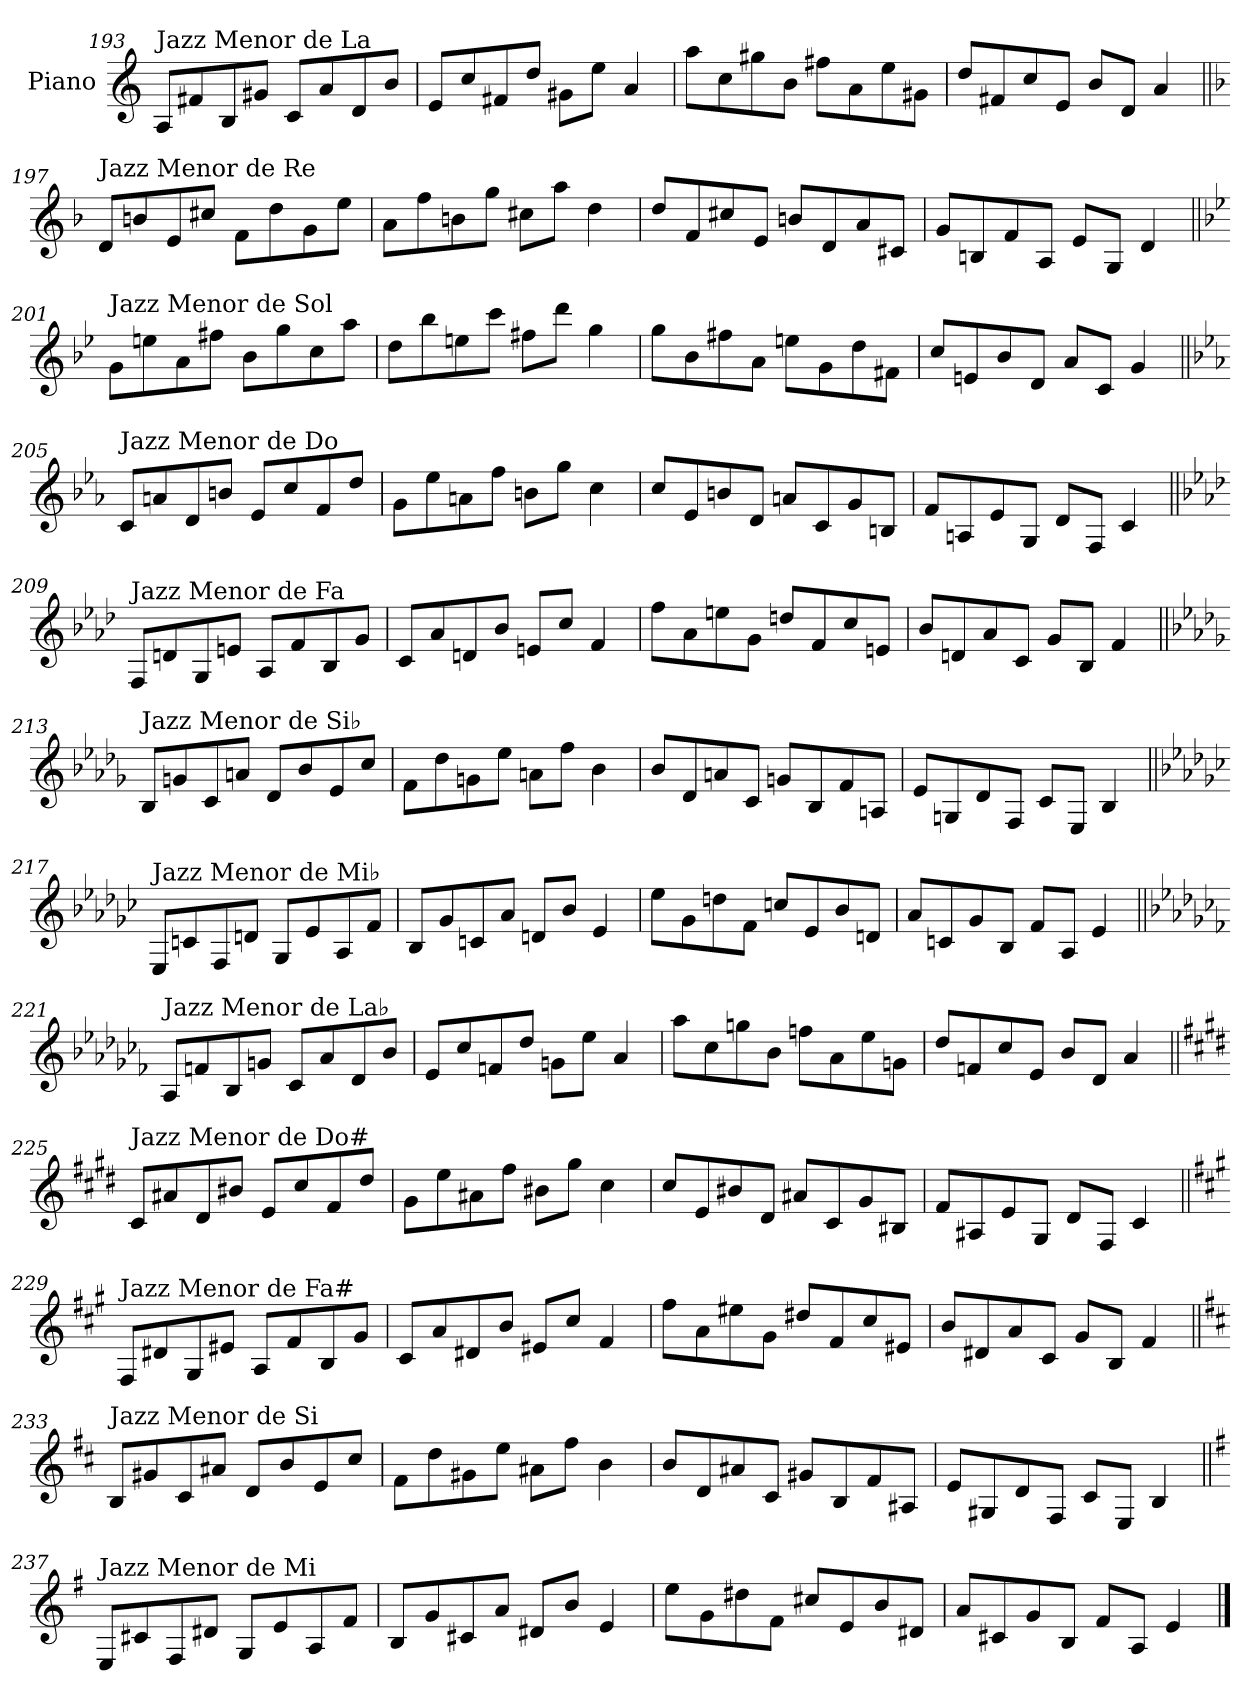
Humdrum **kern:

**kern
*part1
*staff1
*I"Piano
*I'Pno.
!!LO:PB:g=z
*clefG2
*k[]
=193
!LO:TX:a:t=Jazz Menor de La
8A/L
8f#X/
8B/
8g#X/J
8c/L
8a/
8d/
8b/J
=194
8e/L
8cc/
8f#X/
8dd/J
8g#X\L
8ee\J
4a/
=195
8aa\L
8cc\
8gg#X\
8b\J
8ff#X\L
8a\
8ee\
8g#X\J
=196
8dd/L
8f#X/
8cc/
8e/J
8b/L
8d/J
4a/
!!LO:LB:g=z
=197||
*k[b-]
!LO:TX:a:t=Jazz Menor de Re
8d/L
8bn/
8e/
8cc#X/J
8f\L
8dd\
8g\
8ee\J
=198
8a\L
8ff\
8bn\
8gg\J
8cc#X\L
8aa\J
4dd\
=199
8dd/L
8f/
8cc#X/
8e/J
8bn/L
8d/
8a/
8c#X/J
=200
8g/L
8Bn/
8f/
8A/J
8e/L
8G/J
4d/
!!LO:LB:g=z
=201||
*k[b-e-]
!LO:TX:a:t=Jazz Menor de Sol
8g\L
8een\
8a\
8ff#X\J
8b-\L
8gg\
8cc\
8aa\J
=202
8dd\L
8bb-\
8een\
8ccc\J
8ff#X\L
8ddd\J
4gg\
=203
8gg\L
8b-\
8ff#X\
8a\J
8een\L
8g\
8dd\
8f#X\J
=204
8cc/L
8en/
8b-/
8d/J
8a/L
8c/J
4g/
!!LO:LB:g=z
=205||
*k[b-e-a-]
!LO:TX:a:t=Jazz Menor de Do
8c/L
8an/
8d/
8bn/J
8e-/L
8cc/
8f/
8dd/J
=206
8g\L
8ee-\
8an\
8ff\J
8bn\L
8gg\J
4cc\
=207
8cc/L
8e-/
8bn/
8d/J
8an/L
8c/
8g/
8Bn/J
=208
8f/L
8An/
8e-/
8G/J
8d/L
8F/J
4c/
!!LO:LB:g=z
=209||
*k[b-e-a-d-]
!LO:TX:a:t=Jazz Menor de Fa
8F/L
8dn/
8G/
8en/J
8A-/L
8f/
8B-/
8g/J
=210
8c/L
8a-/
8dn/
8b-/J
8en/L
8cc/J
4f/
=211
8ff\L
8a-\
8een\
8g\J
8ddn/L
8f/
8cc/
8en/J
=212
8b-/L
8dn/
8a-/
8c/J
8g/L
8B-/J
4f/
!!LO:LB:g=z
=213||
*k[b-e-a-d-g-]
!LO:TX:a:t=Jazz Menor de Si♭
8B-/L
8gn/
8c/
8an/J
8d-/L
8b-/
8e-/
8cc/J
=214
8f\L
8dd-\
8gn\
8ee-\J
8an\L
8ff\J
4b-\
=215
8b-/L
8d-/
8an/
8c/J
8gn/L
8B-/
8f/
8An/J
=216
8e-/L
8Gn/
8d-/
8F/J
8c/L
8E-/J
4B-/
!!LO:PB:g=z
=217||
*k[b-e-a-d-g-c-]
!LO:TX:a:t=Jazz Menor de Mi♭
8E-/L
8cn/
8F/
8dn/J
8G-/L
8e-/
8A-/
8f/J
=218
8B-/L
8g-/
8cn/
8a-/J
8dn/L
8b-/J
4e-/
=219
8ee-\L
8g-\
8ddn\
8f\J
8ccn/L
8e-/
8b-/
8dn/J
=220
8a-/L
8cn/
8g-/
8B-/J
8f/L
8A-/J
4e-/
!!LO:LB:g=z
=221||
*k[b-e-a-d-g-c-f-]
!LO:TX:a:t=Jazz Menor de La♭
8A-/L
8fn/
8B-/
8gn/J
8c-/L
8a-/
8d-/
8b-/J
=222
8e-/L
8cc-/
8fn/
8dd-/J
8gn\L
8ee-\J
4a-/
=223
8aa-\L
8cc-\
8ggn\
8b-\J
8ffn\L
8a-\
8ee-\
8gn\J
=224
8dd-/L
8fn/
8cc-/
8e-/J
8b-/L
8d-/J
4a-/
!!LO:LB:g=z
=225||
*k[f#c#g#d#]
!LO:TX:a:t=Jazz Menor de Do#
8c#/L
8a#X/
8d#/
8b#X/J
8e/L
8cc#/
8f#/
8dd#/J
=226
8g#\L
8ee\
8a#X\
8ff#\J
8b#X\L
8gg#\J
4cc#\
=227
8cc#/L
8e/
8b#X/
8d#/J
8a#X/L
8c#/
8g#/
8B#X/J
=228
8f#/L
8A#X/
8e/
8G#/J
8d#/L
8F#/J
4c#/
!!LO:LB:g=z
=229||
*k[f#c#g#]
!LO:TX:a:t=Jazz Menor de Fa#
8F#/L
8d#X/
8G#/
8e#X/J
8A/L
8f#/
8B/
8g#/J
=230
8c#/L
8a/
8d#X/
8b/J
8e#X/L
8cc#/J
4f#/
=231
8ff#\L
8a\
8ee#X\
8g#\J
8dd#X/L
8f#/
8cc#/
8e#X/J
=232
8b/L
8d#X/
8a/
8c#/J
8g#/L
8B/J
4f#/
!!LO:LB:g=z
=233||
*k[f#c#]
!LO:TX:a:t=Jazz Menor de Si
8B/L
8g#X/
8c#/
8a#X/J
8d/L
8b/
8e/
8cc#/J
=234
8f#\L
8dd\
8g#X\
8ee\J
8a#X\L
8ff#\J
4b\
=235
8b/L
8d/
8a#X/
8c#/J
8g#X/L
8B/
8f#/
8A#X/J
=236
8e/L
8G#X/
8d/
8F#/J
8c#/L
8E/J
4B/
!!LO:LB:g=z
=237||
*k[f#]
!LO:TX:a:t=Jazz Menor de Mi
8E/L
8c#X/
8F#/
8d#X/J
8G/L
8e/
8A/
8f#/J
=238
8B/L
8g/
8c#X/
8a/J
8d#X/L
8b/J
4e/
=239
8ee\L
8g\
8dd#X\
8f#\J
8cc#X/L
8e/
8b/
8d#X/J
=240
8a/L
8c#X/
8g/
8B/J
8f#/L
8A/J
4e/
==
*-
